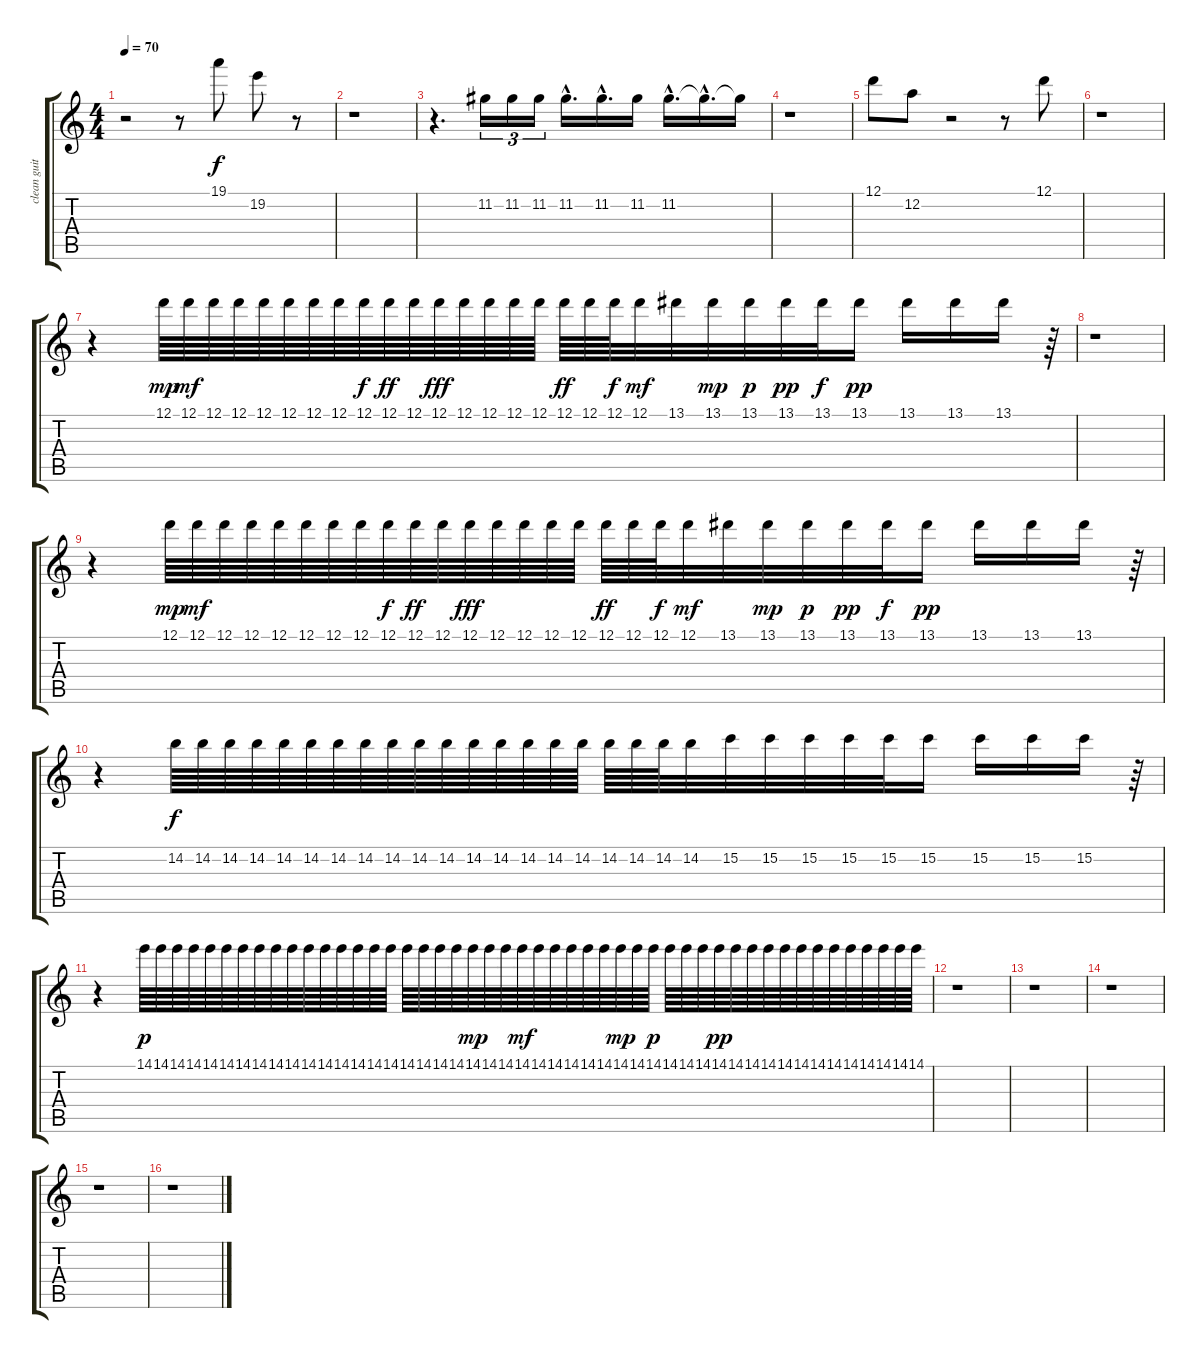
\track ("clean guitar2" "clean guit") {instrument electricguitarclean}
\staff {score tabs}
\tuning (D4 A3 F3 C3 G2 D2) {hide}
\ts (4 4)
\tempo 70
\clef g2
\ks c
r.2{dy f} r.8 19.1.8 19.2.8 r.8 |
r.1 |
r.4{d} 11.2.16{tu (3 2)} 11.2.16{tu (3 2)} 11.2.16{tu (3 2)} 11.2{hac}.16{d} 11.2{hac}.16{d} 11.2.16 11.2{hac}.16{d} 11.2{hac t}.16{d} 11.2{t}.16 |
r.1 |
12.1.8 12.2.8 r.2 r.8 12.1.8 |
r.1 |
r.4 12.1.64{dy mp} 12.1.64{dy mf} 12.1.64 12.1.64 12.1.64 12.1.64 12.1.64 12.1.64 12.1.64{dy f} 12.1.64{dy ff} 12.1.64 12.1.64{dy fff} 12.1.64 12.1.64 12.1.64 12.1.64 12.1.64{dy ff} 12.1.64 12.1.64{dy f} 12.1.32{dy mf} 13.1.32 13.1.32{dy mp} 13.1.32{dy p} 13.1.32{dy pp} 13.1.32{dy f} 13.1.16{dy pp} 13.1.16 13.1.16 13.1.16 r.64 |
r.1 |
r.4 12.1.64{dy mp} 12.1.64{dy mf} 12.1.64 12.1.64 12.1.64 12.1.64 12.1.64 12.1.64 12.1.64{dy f} 12.1.64{dy ff} 12.1.64 12.1.64{dy fff} 12.1.64 12.1.64 12.1.64 12.1.64 12.1.64{dy ff} 12.1.64 12.1.64{dy f} 12.1.32{dy mf} 13.1.32 13.1.32{dy mp} 13.1.32{dy p} 13.1.32{dy pp} 13.1.32{dy f} 13.1.16{dy pp} 13.1.16 13.1.16 13.1.16 r.64 |
r.4 14.2.64{dy f} 14.2.64 14.2.64 14.2.64 14.2.64 14.2.64 14.2.64 14.2.64 14.2.64 14.2.64 14.2.64 14.2.64 14.2.64 14.2.64 14.2.64 14.2.64 14.2.64 14.2.64 14.2.64 14.2.32 15.2.32 15.2.32 15.2.32 15.2.32 15.2.32 15.2.16 15.2.16 15.2.16 15.2.16 r.64 |
r.4 14.1.64{dy p} 14.1.64 14.1.64 14.1.64 14.1.64 14.1.64 14.1.64 14.1.64 14.1.64 14.1.64 14.1.64 14.1.64 14.1.64 14.1.64 14.1.64 14.1.64 14.1.64 14.1.64 14.1.64 14.1.64 14.1.64{dy mp} 14.1.64 14.1.64 14.1.64{dy mf} 14.1.64 14.1.64 14.1.64 14.1.64 14.1.64 14.1.64{dy mp} 14.1.64 14.1.64{dy p} 14.1.64 14.1.64 14.1.64 14.1.64{dy pp} 14.1.64 14.1.64 14.1.64 14.1.64 14.1.64 14.1.64 14.1.64 14.1.64 14.1.64 14.1.64 14.1.64 14.1.64 |
r.1 |
r.1 |
r.1 |
r.1 |
r.1
